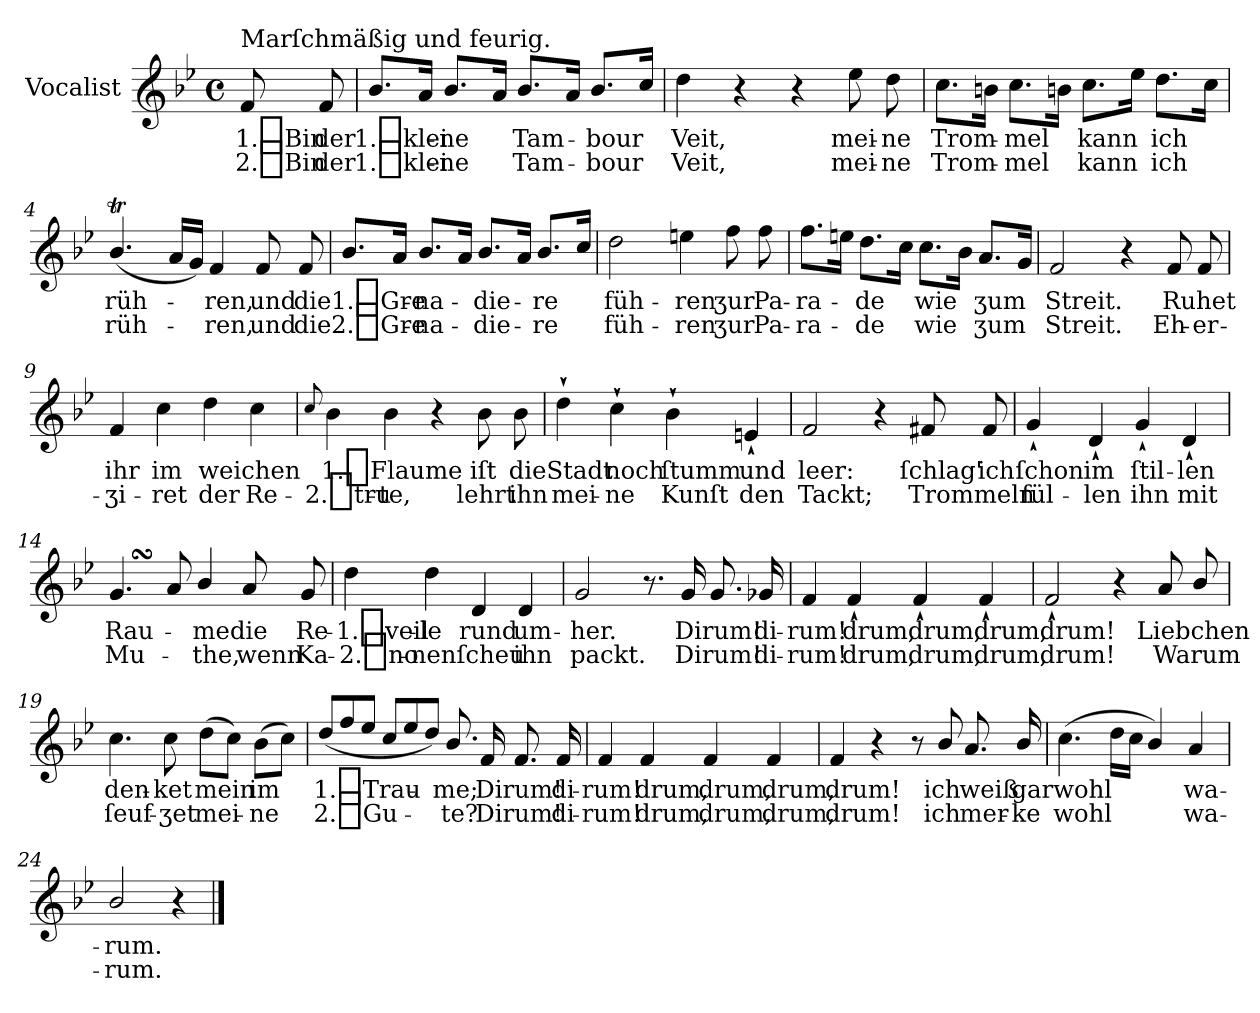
**kern	**text	**text
*part1	*part1	*part1
*staff1	*staff1	*staff1
*I"Vocalist	*	*
*clefG2	*	*
*k[b-e-]	*	*
*B-:	*	*
*M4/4	*	*
*met(c)	*	*
=	=	=
!LO:TX:a:t=Marſchmäßig und feurig.	!	!
8f	1._Bin	2._Bin
8f	der	der
=1	=1	=1
8.b-/L	1._klei-	1._klei-
16aJk	.	.
8.b-L	-ne	-ne
16aJk	.	.
8.b-L	Tam-	Tam-
16aJk	.	.
8.b-/L	-bour	-bour
16ccJk	.	.
=2	=2	=2
4dd	Veit,	Veit,
4r	.	.
4r	.	.
8ee-	mei-	mei-
8dd	-ne	-ne
=3	=3	=3
8.ccL	Trom-	Trom-
16bnJk	.	.
8.ccL	-mel	-mel
16bnJk	.	.
8.ccL	kann	kann
16ee-Jk	.	.
8.ddL	ich	ich
16ccJk	.	.
=4	=4	=4
(4.b-T/	rüh-	rüh-
16aLL	.	.
16gJJ)	.	.
4f	-ren,	-ren,
8f	und	und
8f	die	die
=5	=5	=5
8.b-L	1._Gre-	2._Gre-
16aJk	.	.
8.b-L	-na-	-na-
16aJk	.	.
8.b-L	-die-	-die-
16aJk	.	.
8.b-/L	-re	-re
16ccJk	.	.
=6	=6	=6
2dd	füh-	füh-
4een	-ren	-ren
8ff	ʒur	ʒur
8ff	Pa-	Pa-
=7	=7	=7
8.ffL	-ra-	-ra-
16eenJk	.	.
8.ddL	-de	-de
16ccJk	.	.
8.ccL	wie	wie
16b-Jk	.	.
8.aL	ʒum	ʒum
16gJk	.	.
=8	=8	=8
2f	Streit.	Streit.
4r	.	.
8f	Ruhet	Eh-
8f	.	-er-
=9	=9	=9
4f	ihr	-ʒi-
4cc	im	-ret
4dd	weichen	der
4cc	.	Re-
=10	=10	=10
8qqcc	.	.
4b-	1._Flaume	-2._tru-
4b-	.	-te,
4r	.	.
8b-	iſt	lehrt
8b-	die	ihn
=11	=11	=11
4dd`	Stadt	mei-
4cc`	noch	-ne
4b-`	ſtumm	Kunſt
4en`	und	den
=12	=12	=12
2f	leer:	Tackt;
4r	.	.
8f#X	ſchlag'	Trommeln
8f#	ich	.
=13	=13	=13
4g`	ſchon	fül-
4d`	im	-len
4g`	ſtil-	ihn
4d`	-len	mit
=14	=14	=14
4.gSSS	Rau-	Mu-
8a	.	.
4b-/	-me	-the,
8a	die	wenn
8g	Re-	Ka-
=15	=15	=15
4dd	-1._veil-	-2._no-
4dd	-le	-nenſcheu
4d	rund	.
4d	um-	ihn
=16	=16	=16
2g	-her.	packt.
8.r	.	.
16g	Dirum!	Dirum!
8.g	.	.
16g-X	di-	di-
=17	=17	=17
4f	-rum!	-rum!
4f`	drum,	drum,
4f`	drum,	drum,
4f`	drum,	drum,
=18	=18	=18
2f`	drum!	drum!
4r	.	.
8a	Liebchen	Warum
8b-/	.	.
=19	=19	=19
4.cc	den-	ſeuf-
8cc	-ket	-ʒet
(8ddL	mein	mei-
8ccJ)	.	.
(8b-L	im	-ne
8ccJ)	.	.
=20	=20	=20
*Xtuplet	*	*
(>12dd/L	1._Trau-	2._Gu-
12ff	.	.
12ee-J	.	.
12cc/L	.	.
12ee-	.	.
12ddJ)	.	.
8.b-/	-me;	-te?
16f	Dirum!	Dirum!
8.f	.	.
16f	di-	di-
=21	=21	=21
4f	-rum!	-rum!
4f	drum,	drum,
4f	drum,	drum,
4f	drum,	drum,
=22	=22	=22
4f	drum!	drum!
4r	.	.
8r	.	.
8b-/	ich	ich
8.a	weiß	mer-
16b-/	gar	-ke
=23	=23	=23
(4.cc	wohl	wohl
16ddLL	.	.
16ccJJ	.	.
4b-/)	.	.
4a	wa-	wa-
=24	=24	=24
2b-/	-rum.	-rum.
4r	.	.
==	==	==
*-	*-	*-
